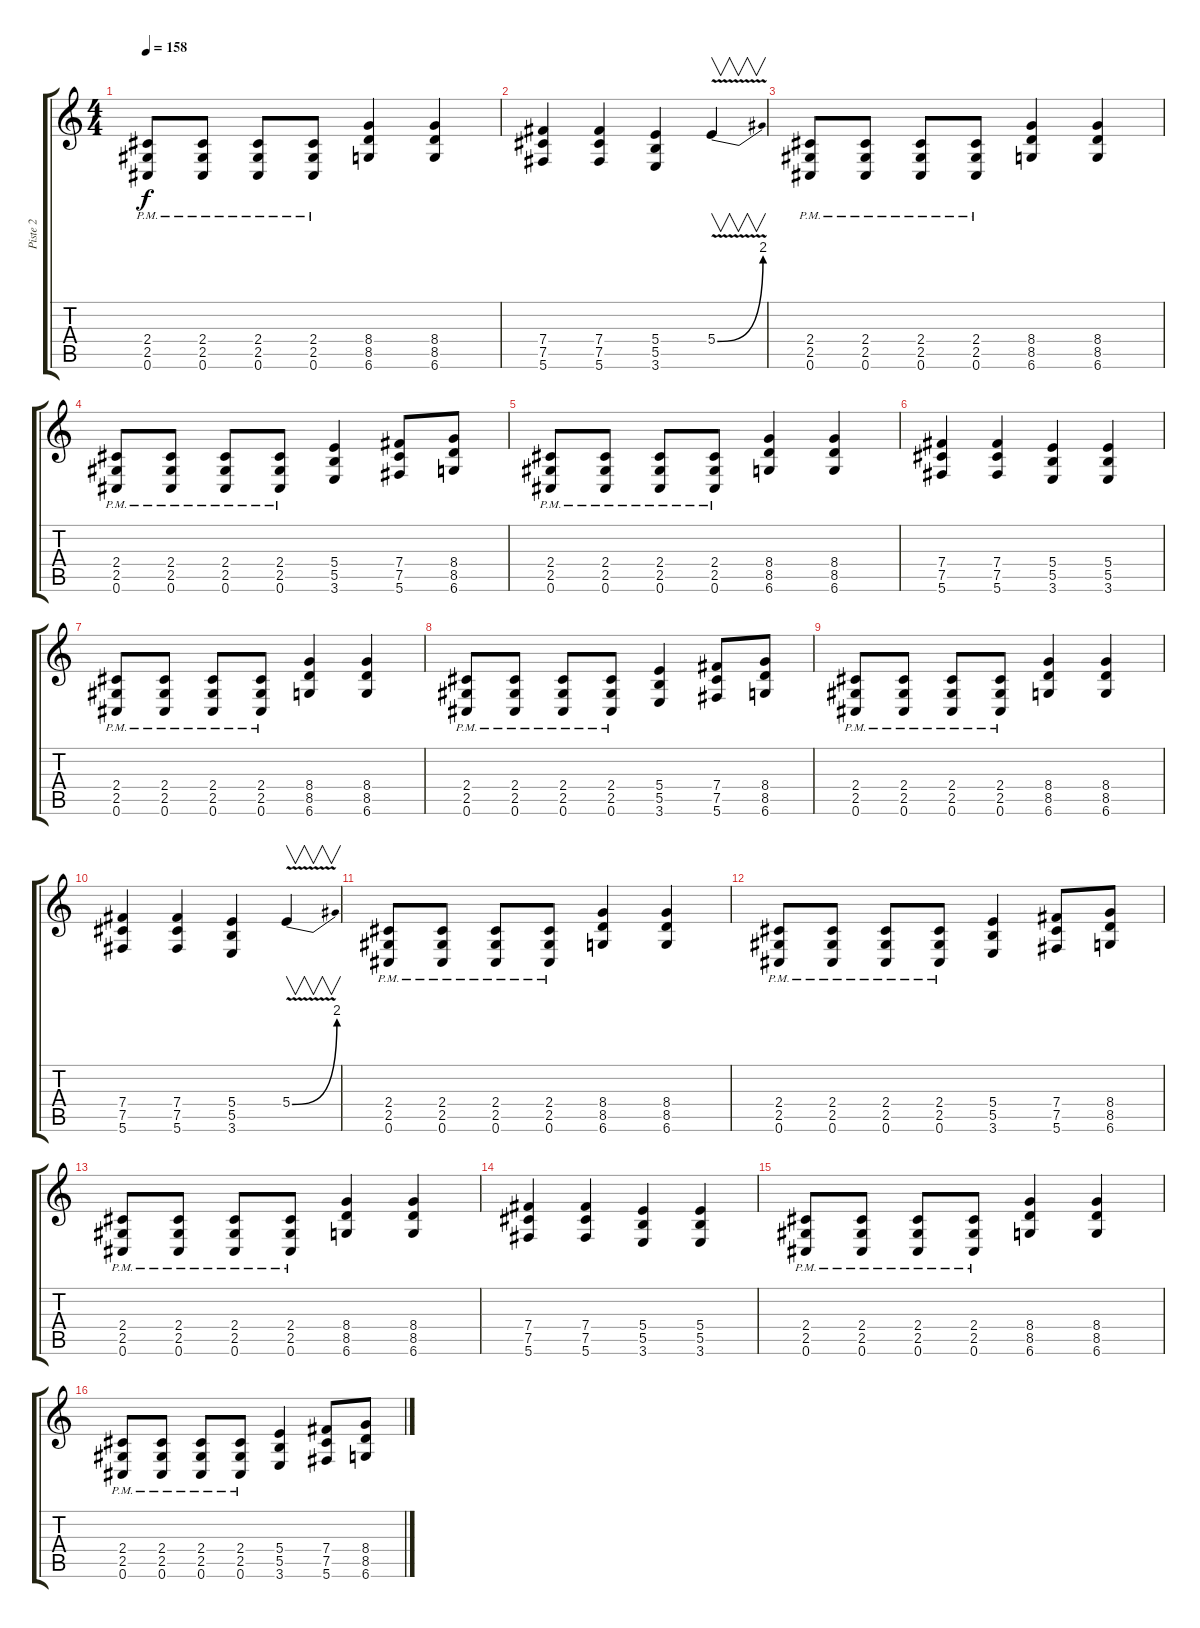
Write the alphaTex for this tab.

\track ("Piste 2" "Piste 2") {instrument distortionguitar}
\staff {score tabs}
\tuning (Db4 Ab3 E3 B2 Gb2 Db2) {hide}
\ts (4 4)
\tempo 158
\clef g2
\ks c
(2.4{pm} 2.5{pm} 0.6{pm}).8{dy f} (2.4{pm} 2.5{pm} 0.6{pm}).8 (2.4{pm} 2.5{pm} 0.6{pm}).8 (2.4{pm} 2.5{pm} 0.6{pm}).8 (8.4 8.5 6.6).4 (8.4 8.5 6.6).4 |
(7.4 7.5 5.6).4 (7.4 7.5 5.6).4 (5.4 5.5 3.6).4 5.4{be (bend 0 0 60 8) v}.4{v} |
(2.4{pm} 2.5{pm} 0.6{pm}).8 (2.4{pm} 2.5{pm} 0.6{pm}).8 (2.4{pm} 2.5{pm} 0.6{pm}).8 (2.4{pm} 2.5{pm} 0.6{pm}).8 (8.4 8.5 6.6).4 (8.4 8.5 6.6).4 |
(2.4{pm} 2.5{pm} 0.6{pm}).8 (2.4{pm} 2.5{pm} 0.6{pm}).8 (2.4{pm} 2.5{pm} 0.6{pm}).8 (2.4{pm} 2.5{pm} 0.6{pm}).8 (5.4 5.5 3.6).4 (7.4 7.5 5.6).8 (8.4 8.5 6.6).8 |
(2.4{pm} 2.5{pm} 0.6{pm}).8 (2.4{pm} 2.5{pm} 0.6{pm}).8 (2.4{pm} 2.5{pm} 0.6{pm}).8 (2.4{pm} 2.5{pm} 0.6{pm}).8 (8.4 8.5 6.6).4 (8.4 8.5 6.6).4 |
(7.4 7.5 5.6).4 (7.4 7.5 5.6).4 (5.4 5.5 3.6).4 (5.4 5.5 3.6).4 |
(2.4{pm} 2.5{pm} 0.6{pm}).8 (2.4{pm} 2.5{pm} 0.6{pm}).8 (2.4{pm} 2.5{pm} 0.6{pm}).8 (2.4{pm} 2.5{pm} 0.6{pm}).8 (8.4 8.5 6.6).4 (8.4 8.5 6.6).4 |
(2.4{pm} 2.5{pm} 0.6{pm}).8 (2.4{pm} 2.5{pm} 0.6{pm}).8 (2.4{pm} 2.5{pm} 0.6{pm}).8 (2.4{pm} 2.5{pm} 0.6{pm}).8 (5.4 5.5 3.6).4 (7.4 7.5 5.6).8 (8.4 8.5 6.6).8 |
(2.4{pm} 2.5{pm} 0.6{pm}).8 (2.4{pm} 2.5{pm} 0.6{pm}).8 (2.4{pm} 2.5{pm} 0.6{pm}).8 (2.4{pm} 2.5{pm} 0.6{pm}).8 (8.4 8.5 6.6).4 (8.4 8.5 6.6).4 |
(7.4 7.5 5.6).4 (7.4 7.5 5.6).4 (5.4 5.5 3.6).4 5.4{be (bend 0 0 60 8) v}.4{v} |
(2.4{pm} 2.5{pm} 0.6{pm}).8 (2.4{pm} 2.5{pm} 0.6{pm}).8 (2.4{pm} 2.5{pm} 0.6{pm}).8 (2.4{pm} 2.5{pm} 0.6{pm}).8 (8.4 8.5 6.6).4 (8.4 8.5 6.6).4 |
(2.4{pm} 2.5{pm} 0.6{pm}).8 (2.4{pm} 2.5{pm} 0.6{pm}).8 (2.4{pm} 2.5{pm} 0.6{pm}).8 (2.4{pm} 2.5{pm} 0.6{pm}).8 (5.4 5.5 3.6).4 (7.4 7.5 5.6).8 (8.4 8.5 6.6).8 |
(2.4{pm} 2.5{pm} 0.6{pm}).8 (2.4{pm} 2.5{pm} 0.6{pm}).8 (2.4{pm} 2.5{pm} 0.6{pm}).8 (2.4{pm} 2.5{pm} 0.6{pm}).8 (8.4 8.5 6.6).4 (8.4 8.5 6.6).4 |
(7.4 7.5 5.6).4 (7.4 7.5 5.6).4 (5.4 5.5 3.6).4 (5.4 5.5 3.6).4 |
(2.4{pm} 2.5{pm} 0.6{pm}).8 (2.4{pm} 2.5{pm} 0.6{pm}).8 (2.4{pm} 2.5{pm} 0.6{pm}).8 (2.4{pm} 2.5{pm} 0.6{pm}).8 (8.4 8.5 6.6).4 (8.4 8.5 6.6).4 |
(2.4{pm} 2.5{pm} 0.6{pm}).8 (2.4{pm} 2.5{pm} 0.6{pm}).8 (2.4{pm} 2.5{pm} 0.6{pm}).8 (2.4{pm} 2.5{pm} 0.6{pm}).8 (5.4 5.5 3.6).4 (7.4 7.5 5.6).8 (8.4 8.5 6.6).8
